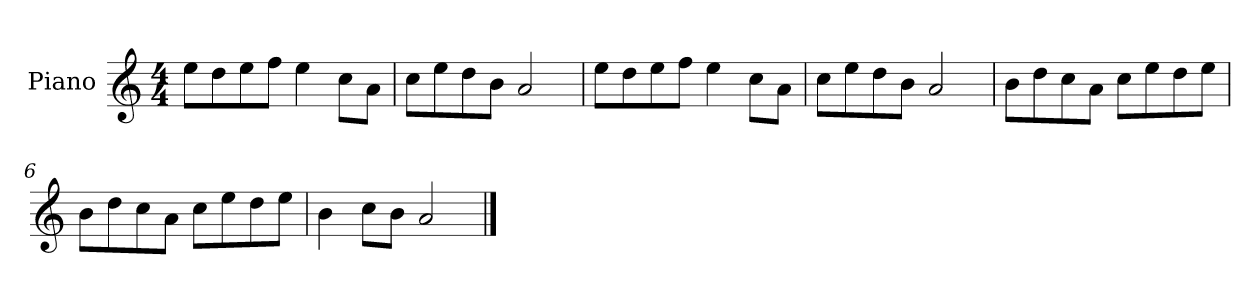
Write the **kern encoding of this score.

**kern
*part1
*staff1
*I"Piano
*I'P-no
*clefG2
*k[]
*M4/4
*MM90
=1
8ee\L
8dd\
8ee\
8ff\J
4ee\
8cc\L
8a\J
=2
8cc\L
8ee\
8dd\
8b\J
2a/
=3
8ee\L
8dd\
8ee\
8ff\J
4ee\
8cc\L
8a\J
=4
8cc\L
8ee\
8dd\
8b\J
2a/
=5
8b\L
8dd\
8cc\
8a\J
8cc\L
8ee\
8dd\
8ee\J
=6
8b\L
8dd\
8cc\
8a\J
8cc\L
8ee\
8dd\
8ee\J
!!LO:LB:g=z
=7
4b\
8cc\L
8b\J
2a/
==
*-
